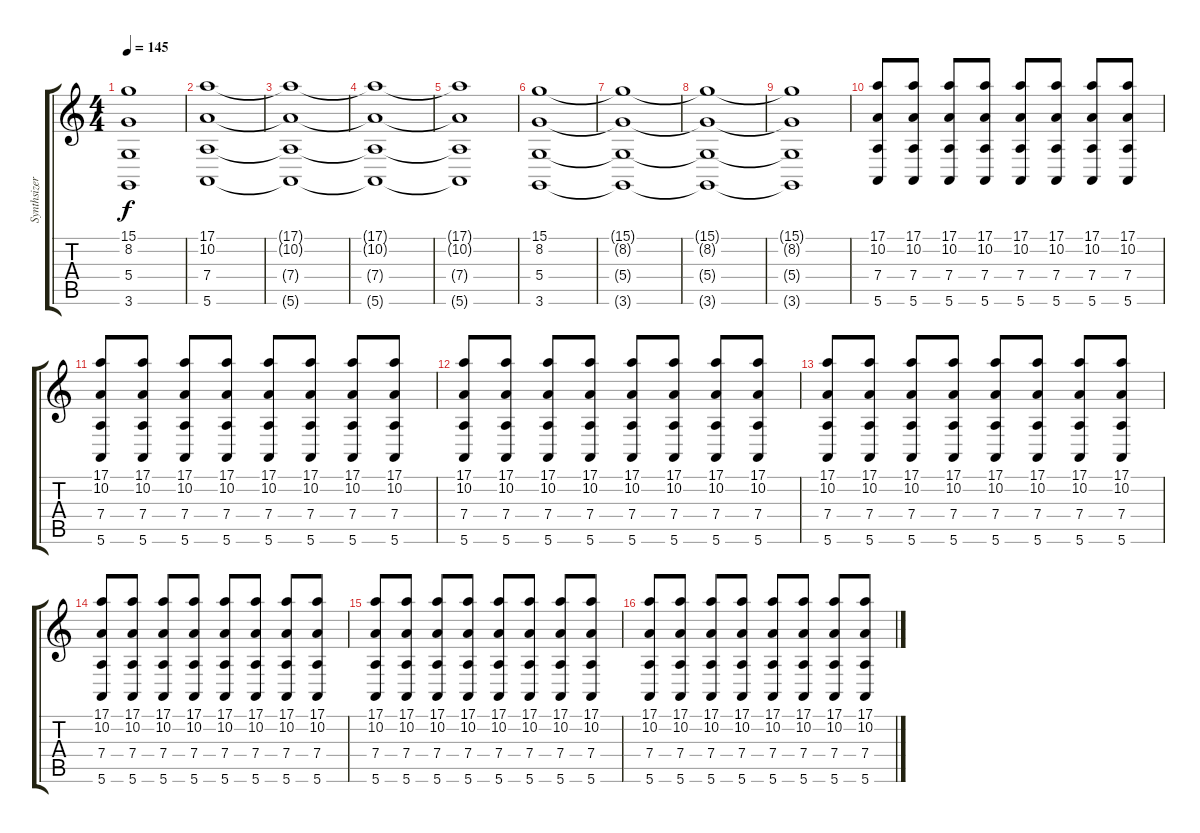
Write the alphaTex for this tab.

\track ("Synthsizer" "Synthsizer") {instrument synthstrings2}
\staff {score tabs}
\tuning (E4 B3 G3 D3 A2 E2) {hide}
\ts (4 4)
\tempo 145
\clef g2
\ks c
(15.1{t} 8.2{t} 5.4{t} 3.6{t}).1{dy f} |
(17.1 10.2 7.4 5.6).1 |
(17.1{t} 10.2{t} 7.4{t} 5.6{t}).1 |
(17.1{t} 10.2{t} 7.4{t} 5.6{t}).1 |
(17.1{t} 10.2{t} 7.4{t} 5.6{t}).1 |
(15.1 8.2 5.4 3.6).1 |
(15.1{t} 8.2{t} 5.4{t} 3.6{t}).1 |
(15.1{t} 8.2{t} 5.4{t} 3.6{t}).1 |
(15.1{t} 8.2{t} 5.4{t} 3.6{t}).1 |
(17.1 10.2 7.4 5.6).8 (17.1 10.2 7.4 5.6).8 (17.1 10.2 7.4 5.6).8 (17.1 10.2 7.4 5.6).8 (17.1 10.2 7.4 5.6).8 (17.1 10.2 7.4 5.6).8 (17.1 10.2 7.4 5.6).8 (17.1 10.2 7.4 5.6).8 |
(17.1 10.2 7.4 5.6).8 (17.1 10.2 7.4 5.6).8 (17.1 10.2 7.4 5.6).8 (17.1 10.2 7.4 5.6).8 (17.1 10.2 7.4 5.6).8 (17.1 10.2 7.4 5.6).8 (17.1 10.2 7.4 5.6).8 (17.1 10.2 7.4 5.6).8 |
(17.1 10.2 7.4 5.6).8 (17.1 10.2 7.4 5.6).8 (17.1 10.2 7.4 5.6).8 (17.1 10.2 7.4 5.6).8 (17.1 10.2 7.4 5.6).8 (17.1 10.2 7.4 5.6).8 (17.1 10.2 7.4 5.6).8 (17.1 10.2 7.4 5.6).8 |
(17.1 10.2 7.4 5.6).8 (17.1 10.2 7.4 5.6).8 (17.1 10.2 7.4 5.6).8 (17.1 10.2 7.4 5.6).8 (17.1 10.2 7.4 5.6).8 (17.1 10.2 7.4 5.6).8 (17.1 10.2 7.4 5.6).8 (17.1 10.2 7.4 5.6).8 |
(17.1 10.2 7.4 5.6).8 (17.1 10.2 7.4 5.6).8 (17.1 10.2 7.4 5.6).8 (17.1 10.2 7.4 5.6).8 (17.1 10.2 7.4 5.6).8 (17.1 10.2 7.4 5.6).8 (17.1 10.2 7.4 5.6).8 (17.1 10.2 7.4 5.6).8 |
(17.1 10.2 7.4 5.6).8 (17.1 10.2 7.4 5.6).8 (17.1 10.2 7.4 5.6).8 (17.1 10.2 7.4 5.6).8 (17.1 10.2 7.4 5.6).8 (17.1 10.2 7.4 5.6).8 (17.1 10.2 7.4 5.6).8 (17.1 10.2 7.4 5.6).8 |
(17.1 10.2 7.4 5.6).8 (17.1 10.2 7.4 5.6).8 (17.1 10.2 7.4 5.6).8 (17.1 10.2 7.4 5.6).8 (17.1 10.2 7.4 5.6).8 (17.1 10.2 7.4 5.6).8 (17.1 10.2 7.4 5.6).8 (17.1 10.2 7.4 5.6).8
